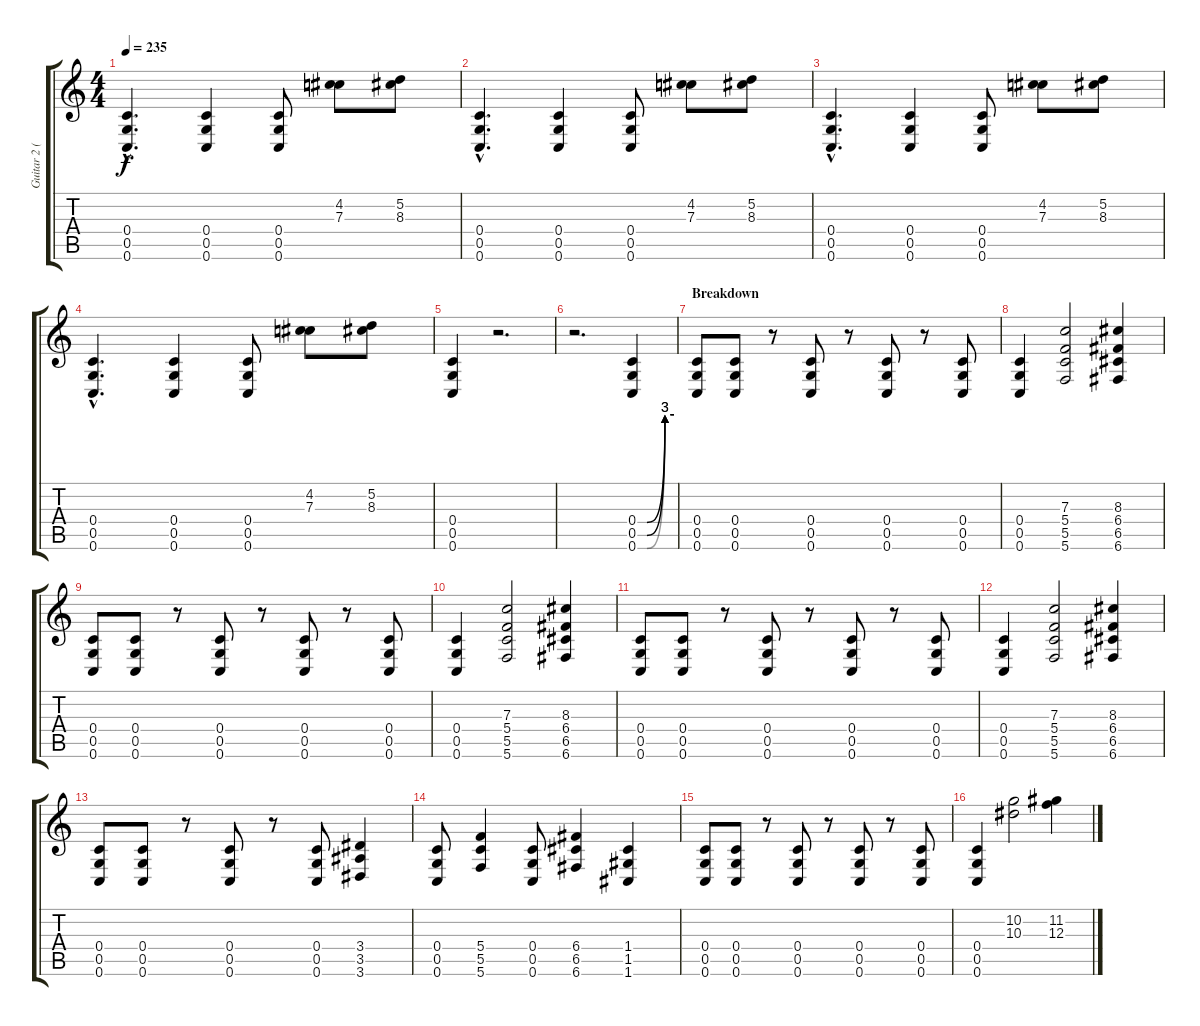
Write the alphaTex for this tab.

\track ("Guitar 2 (Paul)" "Guitar 2 (") {instrument distortionguitar}
\staff {score tabs}
\tuning (D4 A3 F3 C3 G2 C2) {hide}
\ts (4 4)
\tempo 235
\clef g2
\ks c
(0.4{hac} 0.5{hac} 0.6{hac}).4{d dy f} (0.4 0.5 0.6).4 (0.4 0.5 0.6).8 (4.2 7.3).8 (5.2 8.3).8 |
(0.4{hac} 0.5{hac} 0.6{hac}).4{d} (0.4 0.5 0.6).4 (0.4 0.5 0.6).8 (4.2 7.3).8 (5.2 8.3).8 |
(0.4{hac} 0.5{hac} 0.6{hac}).4{d} (0.4 0.5 0.6).4 (0.4 0.5 0.6).8 (4.2 7.3).8 (5.2 8.3).8 |
(0.4{hac} 0.5{hac} 0.6{hac}).4{d} (0.4 0.5 0.6).4 (0.4 0.5 0.6).8 (4.2 7.3).8 (5.2 8.3).8 |
(0.4 0.5 0.6).4 r.2{d} |
r.2{d} (0.4{be (custom 0 0 15 0 45 12 60 12)} 0.5{be (custom 0 0 15 0 45 12 60 12)} 0.6{be (custom 0 0 15 0 45 12 60 12)}).4 |
\section ("" "Breakdown")
(0.4 0.5 0.6).8 (0.4 0.5 0.6).8 r.8 (0.4 0.5 0.6).8 r.8 (0.4 0.5 0.6).8 r.8 (0.4 0.5 0.6).8 |
(0.4 0.5 0.6).4 (7.3 5.4 5.5 5.6).2 (8.3 6.4 6.5 6.6).4 |
(0.4 0.5 0.6).8 (0.4 0.5 0.6).8 r.8 (0.4 0.5 0.6).8 r.8 (0.4 0.5 0.6).8 r.8 (0.4 0.5 0.6).8 |
(0.4 0.5 0.6).4 (7.3 5.4 5.5 5.6).2 (8.3 6.4 6.5 6.6).4 |
(0.4 0.5 0.6).8 (0.4 0.5 0.6).8 r.8 (0.4 0.5 0.6).8 r.8 (0.4 0.5 0.6).8 r.8 (0.4 0.5 0.6).8 |
(0.4 0.5 0.6).4 (7.3 5.4 5.5 5.6).2 (8.3 6.4 6.5 6.6).4 |
(0.4 0.5 0.6).8 (0.4 0.5 0.6).8 r.8 (0.4 0.5 0.6).8 r.8 (0.4 0.5 0.6).8 (3.4 3.5 3.6).4 |
(0.4 0.5 0.6).8 (5.4 5.5 5.6).4 (0.4 0.5 0.6).8 (6.4 6.5 6.6).4 (1.4 1.5 1.6).4 |
(0.4 0.5 0.6).8 (0.4 0.5 0.6).8 r.8 (0.4 0.5 0.6).8 r.8 (0.4 0.5 0.6).8 r.8 (0.4 0.5 0.6).8 |
(0.4 0.5 0.6).4 (10.2 10.3).2 (11.2 12.3).4
